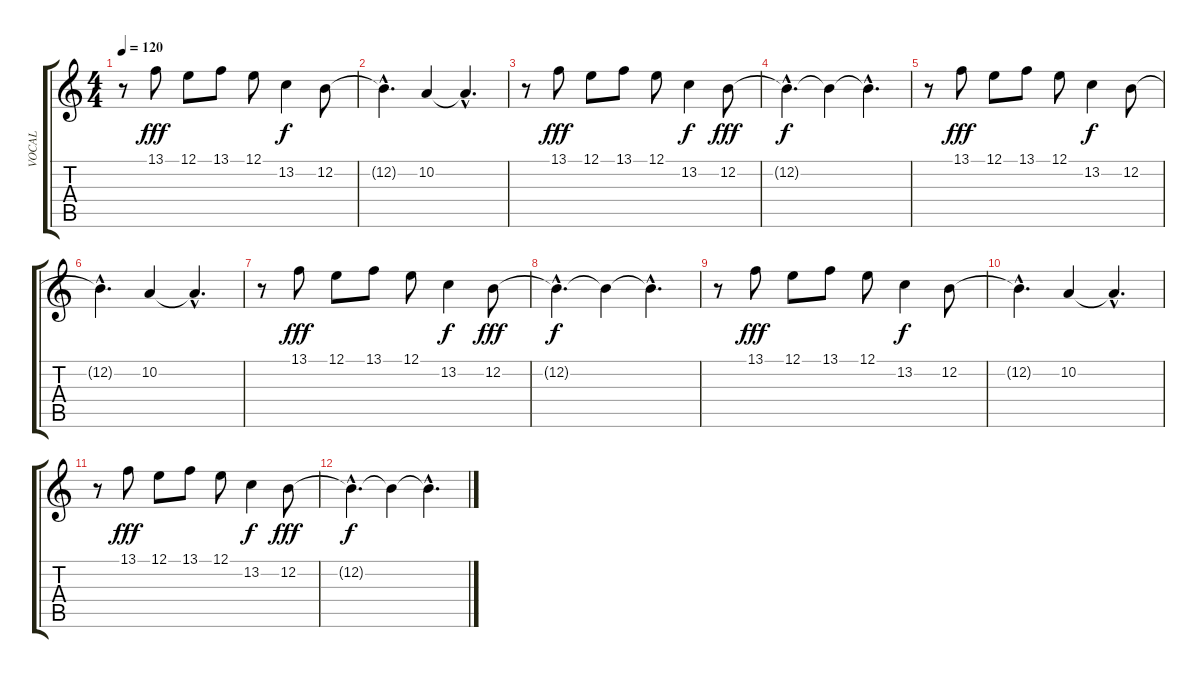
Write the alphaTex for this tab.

\track ("VOCAL" "VOCAL") {instrument orchestralharp}
\staff {score tabs}
\tuning (E4 B3 G3 D3 A2 E2) {hide}
\ts (4 4)
\tempo 120
\clef g2
\ks c
r.8{dy f instrument electricgrandpiano} 13.1.8{dy fff} 12.1.8 13.1.8 12.1.8 13.2.4{dy f} 12.2.8 |
12.2{hac t}.4{d} 10.2.4 10.2{hac t}.4{d} |
r.8 13.1.8{dy fff} 12.1.8 13.1.8 12.1.8 13.2.4{dy f} 12.2.8{dy fff} |
12.2{hac t}.4{d dy f} 12.2{t}.4 12.2{hac t}.4{d} |
r.8{instrument electricgrandpiano} 13.1.8{dy fff} 12.1.8 13.1.8 12.1.8 13.2.4{dy f} 12.2.8 |
12.2{hac t}.4{d} 10.2.4 10.2{hac t}.4{d} |
r.8 13.1.8{dy fff} 12.1.8 13.1.8 12.1.8 13.2.4{dy f} 12.2.8{dy fff} |
12.2{hac t}.4{d dy f} 12.2{t}.4 12.2{hac t}.4{d} |
r.8{instrument electricgrandpiano} 13.1.8{dy fff} 12.1.8 13.1.8 12.1.8 13.2.4{dy f} 12.2.8 |
12.2{hac t}.4{d} 10.2.4 10.2{hac t}.4{d} |
r.8 13.1.8{dy fff} 12.1.8 13.1.8 12.1.8 13.2.4{dy f} 12.2.8{dy fff} |
12.2{hac t}.4{d dy f} 12.2{t}.4 12.2{hac t}.4{d}
